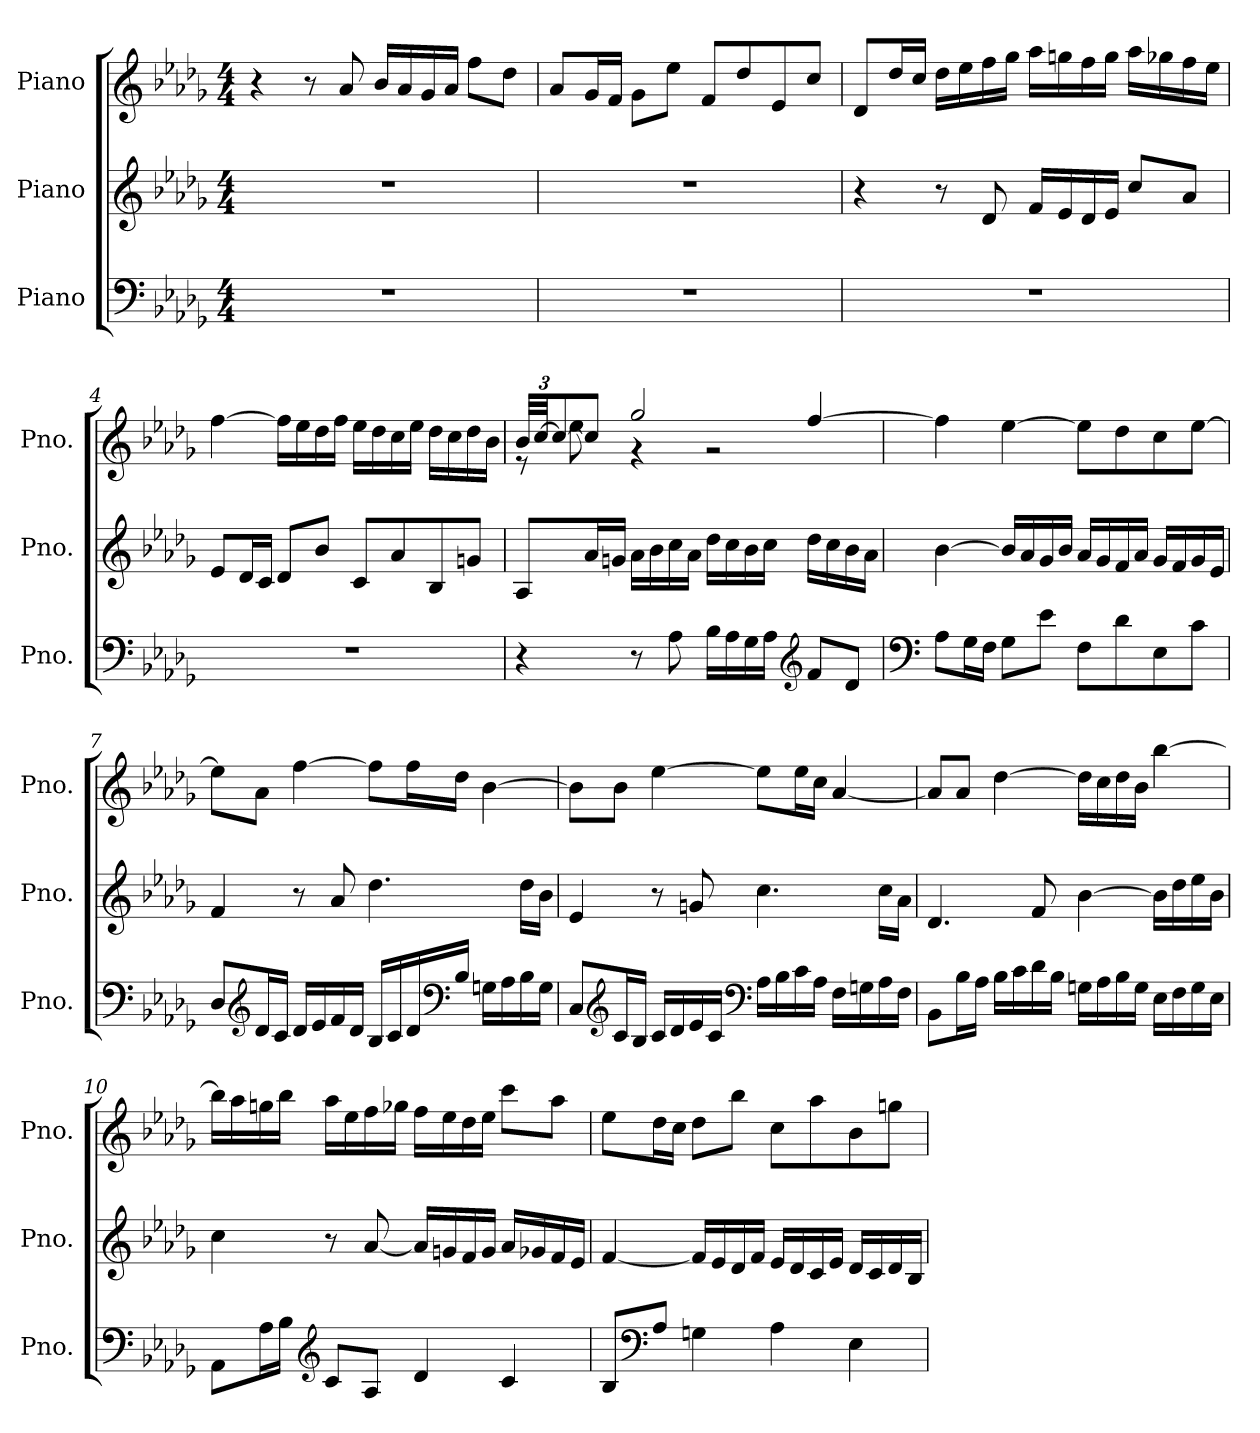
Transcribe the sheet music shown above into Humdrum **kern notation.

**kern	**kern	**kern
*part3	*part2	*part1
*staff3	*staff2	*staff1
*I"Piano	*I"Piano	*I"Piano
*I'Pno.	*I'Pno.	*I'Pno.
*clefF4	*clefG2	*clefG2
*k[b-e-a-d-g-]	*k[b-e-a-d-g-]	*k[b-e-a-d-g-]
*M4/4	*M4/4	*M4/4
*MM82	*MM82	*MM82
=1	=1	=1
1r	1r	4r
.	.	8r
.	.	8a-/
.	.	16b-/LL
.	.	16a-/
.	.	16g-/
.	.	16a-/JJ
.	.	8ff\L
.	.	8dd-\J
=2	=2	=2
1r	1r	8a-/L
.	.	16g-/L
.	.	16f/JJ
.	.	8g-\L
.	.	8ee-\J
.	.	8f/L
.	.	8dd-/
.	.	8e-/
.	.	8cc/J
=3	=3	=3
1r	4r	8d-/L
.	.	16dd-/L
.	.	16cc/JJ
.	8r	16dd-\LL
.	.	16ee-\
.	8d-/	16ff\
.	.	16gg-\JJ
.	16f/LL	16aa-\LL
.	16e-/	16ggn\
.	16d-/	16ff\
.	16e-/JJ	16gg\JJ
.	8cc/L	16aa-\LL
.	.	16gg-X\
.	8a-/J	16ff\
.	.	16ee-\JJ
!!LO:LB:g=z
=4	=4	=4
1r	8e-/L	[4ff\
.	16d-/L	.
.	16c/JJ	.
.	8d-/L	16ff\LL]
.	.	16ee-\
.	8b-/J	16dd-\
.	.	16ff\JJ
.	8c/L	16ee-\LL
.	.	16dd-\
.	8a-/	16cc\
.	.	16ee-\JJ
.	8B-/	16dd-\LL
.	.	16cc\
.	8gn/J	16dd-\
.	.	16b-\JJ
=5	=5	=5
*	*	*Xbrackettup
*	*	*^
4r	8A-/L	48b-/LLL	8r
.	.	[48cc/JJ	.
.	.	12cc/_	.
.	16a-/L	8cc/J]	8ee-\
.	16gn/JJ	.	.
8r	16a-\LL	2gg-/	4r
.	16b-\	.	.
8A-\	16cc\	.	.
.	16a-\JJ	.	.
16B-\LL	16dd-\LL	.	2r
16A-\	16cc\	.	.
16G-\	16b-\	.	.
16A-\JJ	16cc\JJ	.	.
*clefG2	*	*	*
8f/L	16dd-\LL	[4ff/	.
.	16cc\	.	.
8d-/J	16b-\	.	.
.	16a-\JJ	.	.
*	*	*v	*v
!!LO:LB:g=z
=6	=6	=6
*clefF4	*	*
8A-\L	[4b-\	4ff\]
16G-\L	.	.
16F\JJ	.	.
8G-\L	16b-/LL]	[4ee-\
.	16a-/	.
8e-\J	16g-/	.
.	16b-/JJ	.
8F\L	16a-/LL	8ee-\L]
.	16g-/	.
8d-\	16f/	8dd-\
.	16a-/JJ	.
8E-\	16g-/LL	8cc\
.	16f/	.
8c\J	16g-/	[8ee-\J
.	16e-/JJ	.
=7	=7	=7
8D-/L	4f/	8ee-\L]
*clefG2	*	*
16d-/L	.	8a-\J
16c/JJ	.	.
16d-/LL	8r	[4ff\
16e-/	.	.
16f/	8a-/	.
16d-/JJ	.	.
16B-/LL	4.dd-\	8ff\L]
16c/	.	.
16d-/	.	16ff\L
*clefF4	*	*
16B-/JJ	.	16dd-\JJ
16Gn\LL	.	[4b-\
16A-\	.	.
16B-\	16dd-\LL	.
16G\JJ	16b-\JJ	.
!!LO:LB:g=z
=8	=8	=8
8C/L	4e-/	8b-\L]
*clefG2	*	*
16c/L	.	8b-\J
16B-/JJ	.	.
16c/LL	8r	[4ee-\
16d-/	.	.
16e-/	8gn/	.
16c/JJ	.	.
*clefF4	*	*
16A-\LL	4.cc\	8ee-\L]
16B-\	.	.
16c\	.	16ee-\L
16A-\JJ	.	16cc\JJ
16F\LL	.	[4a-/
16Gn\	.	.
16A-\	16cc\LL	.
16F\JJ	16a-\JJ	.
=9	=9	=9
8BB-\L	4.d-/	8a-/L]
16B-\L	.	8a-/J
16A-\JJ	.	.
16B-\LL	.	[4dd-\
16c\	.	.
16d-\	8f/	.
16B-\JJ	.	.
16Gn\LL	[4b-\	16dd-\LL]
16A-\	.	16cc\
16B-\	.	16dd-\
16G\JJ	.	16b-\JJ
16E-\LL	16b-\LL]	[4bb-\
16F\	16dd-\	.
16G\	16ee-\	.
16E-\JJ	16b-\JJ	.
!!LO:PB:g=z
=10	=10	=10
8AA-\L	4cc\	16bb-\LL]
.	.	16aa-\
16A-\L	.	16ggn\
16B-\JJ	.	16bb-\JJ
*clefG2	*	*
8c/L	8r	16aa-\LL
.	.	16ee-\
8A-/J	[8a-/	16ff\
.	.	16gg-X\JJ
4d-/	16a-/LL]	16ff\LL
.	16gn/	16ee-\
.	16f/	16dd-\
.	16g/JJ	16ee-\JJ
4c/	16a-/LL	8ccc\L
.	16g-X/	.
.	16f/	8aa-\J
.	16e-/JJ	.
=11	=11	=11
8B-/L	[4f/	8ee-\L
*clefF4	*	*
8A-/J	.	16dd-\L
.	.	16cc\JJ
4Gn\	16f/LL]	8dd-\L
.	16e-/	.
.	16d-/	8bb-\J
.	16f/JJ	.
4A-\	16e-/LL	8cc\L
.	16d-/	.
.	16c/	8aa-\
.	16e-/JJ	.
4E-\	16d-/LL	8b-\
.	16c/	.
.	16d-/	8ggn\J
.	16B-/JJ	.
=	=	=
*-	*-	*-
